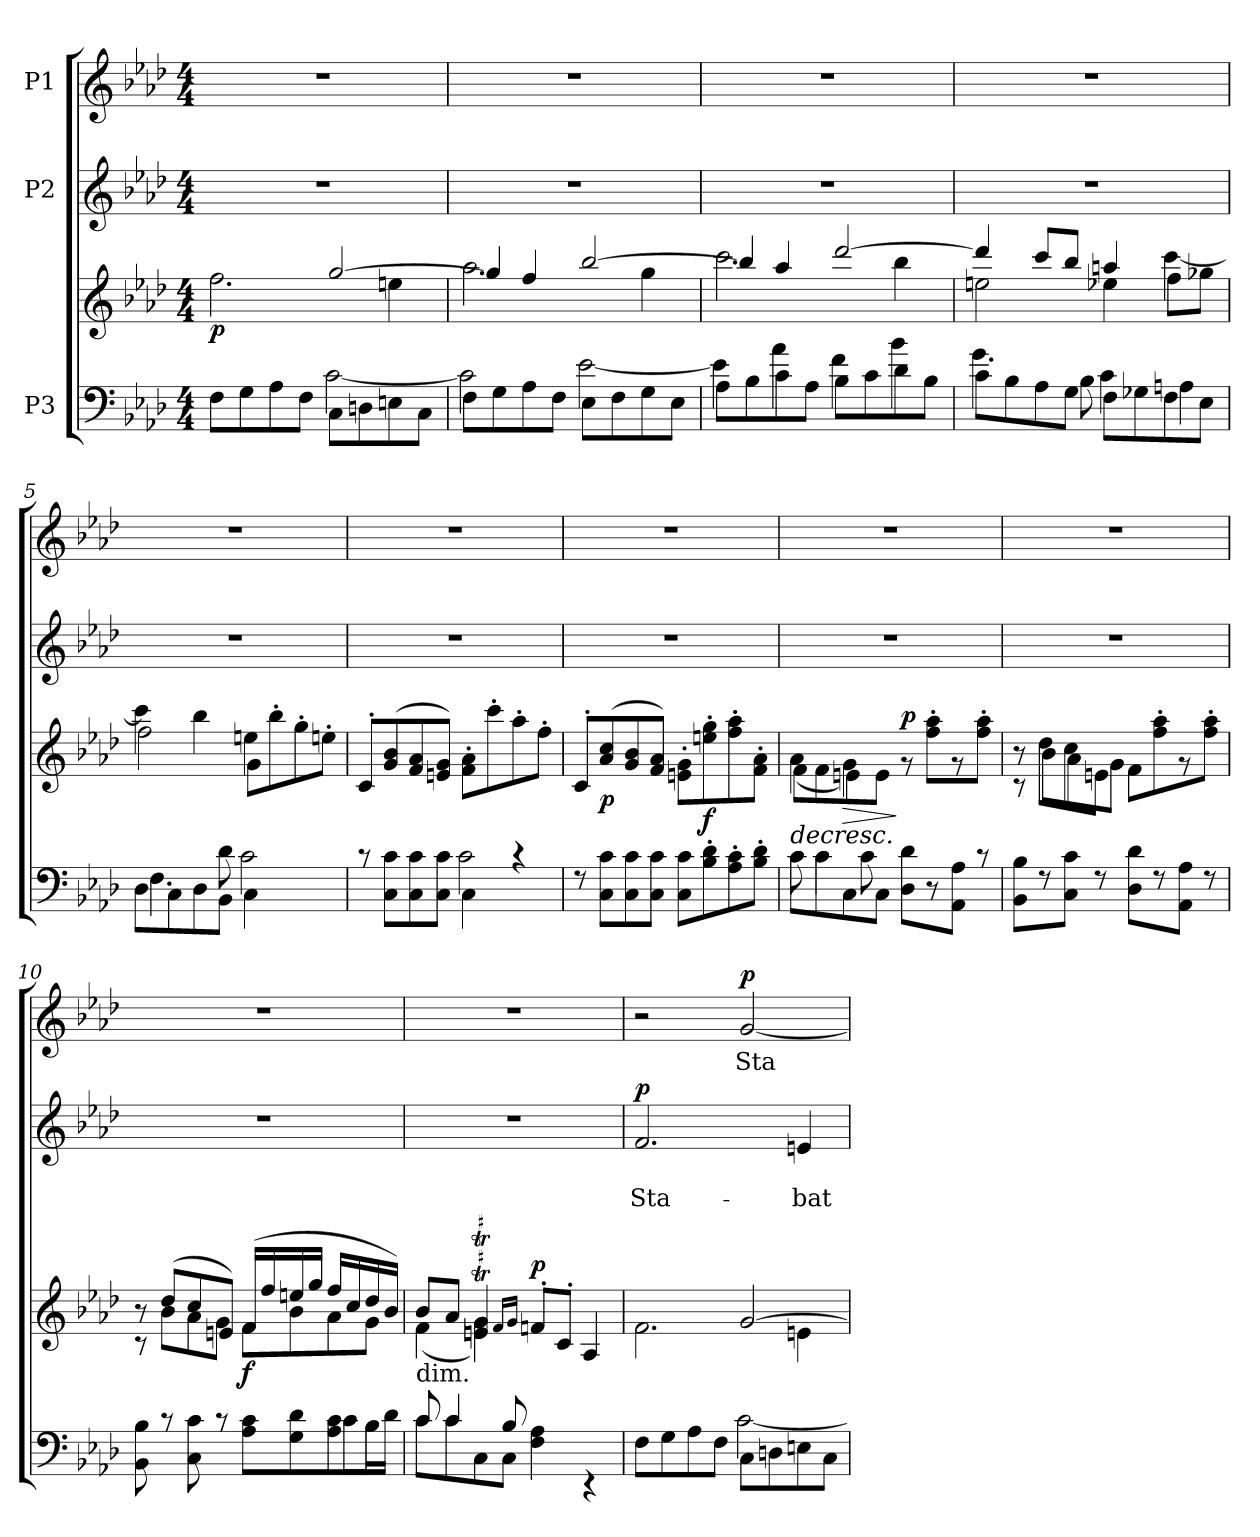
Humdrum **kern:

**kern	**kern	**dynam	**kern	**text	**text	**dynam	**kern	**text	**dynam
*part3	*part3	*part3	*part2	*part2	*part2	*part2	*part1	*part1	*part1
*staff4	*staff3	*staff3/4	*staff2	*staff2	*staff2	*staff2	*staff1	*staff1	*staff1
*I"P3	*	*	*I"P2	*	*	*	*I"P1	*	*
*clefF4	*clefG2	*	*clefG2	*	*	*	*clefG2	*	*
*k[b-e-a-d-]	*k[b-e-a-d-]	*	*k[b-e-a-d-]	*	*	*	*k[b-e-a-d-]	*	*
*A-:	*A-:	*	*A-:	*	*	*	*A-:	*	*
*M4/4	*M4/4	*	*M4/4	*	*	*	*M4/4	*	*
=1	=1	=1	=1	=1	=1	=1	=1	=1	=1
*^	*^	*	*	*	*	*	*	*	*
*	*	*	*^	*	*	*	*	*	*	*	*
!	!	!	!	!	!LO:DY:b	!	!	!	!	!	!	!
8F\L	2ryy	1ryy	2.ff\	2ryy	p	1r	.	.	.	1r	.	.
8G\	.	.	.	.	.	.	.	.	.	.	.	.
8A-\	.	.	.	.	.	.	.	.	.	.	.	.
8F\J	.	.	.	.	.	.	.	.	.	.	.	.
8C\L	[>2c\	.	.	[>2gg/	.	.	.	.	.	.	.	.
8Dn\	.	.	.	.	.	.	.	.	.	.	.	.
8En\	.	.	4een\	.	.	.	.	.	.	.	.	.
8C\J	.	.	.	.	.	.	.	.	.	.	.	.
=2	=2	=2	=2	=2	=2	=2	=2	=2	=2	=2	=2	=2
8F\L	2c\]	1ryy	2.aa-\	4gg/]	.	1r	.	.	.	1r	.	.
8G\	.	.	.	.	.	.	.	.	.	.	.	.
8A-\	.	.	.	4ff/	.	.	.	.	.	.	.	.
8F\J	.	.	.	.	.	.	.	.	.	.	.	.
8E-\L	[>2e-\	.	.	[>2bb-/	.	.	.	.	.	.	.	.
8F\	.	.	.	.	.	.	.	.	.	.	.	.
8G\	.	.	4gg\	.	.	.	.	.	.	.	.	.
8E-\J	.	.	.	.	.	.	.	.	.	.	.	.
=3	=3	=3	=3	=3	=3	=3	=3	=3	=3	=3	=3	=3
8A-\L	4e-\]	1ryy	2.ccc\	4bb-/]	.	1r	.	.	.	1r	.	.
8B-\	.	.	.	.	.	.	.	.	.	.	.	.
8c\	4a-\	.	.	4aa-/	.	.	.	.	.	.	.	.
8A-\J	.	.	.	.	.	.	.	.	.	.	.	.
8B-\L	4f\	.	.	[>2ddd-/	.	.	.	.	.	.	.	.
8c\	.	.	.	.	.	.	.	.	.	.	.	.
8d-\	4b-\	.	4bb-\	.	.	.	.	.	.	.	.	.
8B-\J	.	.	.	.	.	.	.	.	.	.	.	.
=4	=4	=4	=4	=4	=4	=4	=4	=4	=4	=4	=4	=4
8c\L	4.g\	1ryy	2een\	4ddd-/]	.	1r	.	.	.	1r	.	.
8B-\	.	.	.	.	.	.	.	.	.	.	.	.
8A-\	.	.	.	8ccc/L	.	.	.	.	.	.	.	.
8G\J	8B-\	.	.	8bb-/J	.	.	.	.	.	.	.	.
8F\L	4c\	.	4ee-X\	4aan/	.	.	.	.	.	.	.	.
8G-X\	.	.	.	.	.	.	.	.	.	.	.	.
8F\	4An\	.	[>4ccc\	8ff\L	.	.	.	.	.	.	.	.
8E-\J	.	.	.	8gg-X\J	.	.	.	.	.	.	.	.
=5	=5	=5	=5	=5	=5	=5	=5	=5	=5	=5	=5	=5
8D-\L	4.F\	1ryy	4ccc\]	2ff\	.	1r	.	.	.	1r	.	.
8C\	.	.	.	.	.	.	.	.	.	.	.	.
8D-\	.	.	4bb-\	.	.	.	.	.	.	.	.	.
8BB-\J	8d-\	.	.	.	.	.	.	.	.	.	.	.
4C\	2c\	.	4een\	8g\L	.	.	.	.	.	.	.	.
.	.	.	.	8bb-'>\	.	.	.	.	.	.	.	.
4ryy	.	.	4ryy	8gg'>\	.	.	.	.	.	.	.	.
.	.	.	.	8eeni'>\J	.	.	.	.	.	.	.	.
!!LO:LB:g=z
=6	=6	=6	=6	=6	=6	=6	=6	=6	=6	=6	=6	=6
8rc	2ryy	1ryy	1ryy	8c'>/L	.	1r	.	.	.	1r	.	.
8C\ 8c\L	.	.	.	(<8g/ 8b-/	.	.	.	.	.	.	.	.
8C\ 8c\	.	.	.	8f/ 8a-/	.	.	.	.	.	.	.	.
8C\ 8c\J	.	.	.	8en/ 8g/J)	.	.	.	.	.	.	.	.
4C\	2c\	.	.	8f\'> 8a-\'>L	.	.	.	.	.	.	.	.
.	.	.	.	8ccc'>\	.	.	.	.	.	.	.	.
4rc	.	.	.	8aa-'>\	.	.	.	.	.	.	.	.
.	.	.	.	8ff'>\J	.	.	.	.	.	.	.	.
=7	=7	=7	=7	=7	=7	=7	=7	=7	=7	=7	=7	=7
8r	1ryy	1ryy	1ryy	8c'>/L	.	1r	.	.	.	1r	.	.
!	!	!	!	!	!LO:DY:b	!	!	!	!	!	!	!
8C\ 8c\L	.	.	.	(<8a-/ 8cc/	p	.	.	.	.	.	.	.
8C\ 8c\	.	.	.	8g/ 8b-/	.	.	.	.	.	.	.	.
8C\ 8c\J	.	.	.	8f/ 8a-/J)	.	.	.	.	.	.	.	.
8C\ 8c\L	.	.	.	8en\'> 8g\'>L	.	.	.	.	.	.	.	.
!	!	!	!	!	!LO:DY:b	!	!	!	!	!	!	!
8B-\'> 8d-\'>	.	.	.	8een\'> 8gg\'>	f	.	.	.	.	.	.	.
8A-\'> 8c\'>	.	.	.	8ff\'> 8aa-\'>	.	.	.	.	.	.	.	.
8B-\'> 8d-\'>J	.	.	.	8f\'> 8a-\'>J	.	.	.	.	.	.	.	.
=8	=8	=8	=8	=8	=8	=8	=8	=8	=8	=8	=8	=8
!	!	!	!	!	!LO:HP:b	!	!	!	!	!	!	!
8c\L	8c\	1ryy	(>4a-\	8f\L	>	1r	.	.	.	1r	.	.
8c\	4c\	.	.	8f\	.	.	.	.	.	.	.	.
!	!	!	!	!	!LO:HP:b	!	!	!	!	!	!	!
8C\	.	.	4g\)	8en\	>	.	.	.	.	.	.	.
8C\J	8c\	.	.	8e\J	.	.	.	.	.	.	.	.
!	!	!	!	!	!LO:DY:n=1:a	!	!	!	!	!	!	!
8D-\ 8d-\L	2ryy	.	2ryy	8r	] ] p	.	.	.	.	.	.	.
8r	.	.	.	8ff\'> 8aa-\'>L	.	.	.	.	.	.	.	.
8AA-\ 8A-\J	.	.	.	8r	.	.	.	.	.	.	.	.
8rc	.	.	.	8ff\'> 8aa-\'>J	.	.	.	.	.	.	.	.
=9	=9	=9	=9	=9	=9	=9	=9	=9	=9	=9	=9	=9
8BB-\ 8B-\L	1ryy	1ryy	8rc	8r	.	1r	.	.	.	1r	.	.
8r	.	.	8dd-\L	8b-\L	.	.	.	.	.	.	.	.
8C\ 8c\J	.	.	8cc\	8a-\	.	.	.	.	.	.	.	.
8r	.	.	8en\J	8g\J	.	.	.	.	.	.	.	.
8D-\ 8d-\L	.	.	2ryy	8f\L	.	.	.	.	.	.	.	.
8r	.	.	.	8ff\'> 8aa-\'>	.	.	.	.	.	.	.	.
8AA-\ 8A-\J	.	.	.	8r	.	.	.	.	.	.	.	.
8r	.	.	.	8ff\'> 8aa-\'>J	.	.	.	.	.	.	.	.
=10	=10	=10	=10	=10	=10	=10	=10	=10	=10	=10	=10	=10
8BB-\ 8B-\	2.ryy	1ryy	8rc	8r	.	1r	.	.	.	1r	.	.
8rc	.	.	8b-\L	(>8dd-/L	.	.	.	.	.	.	.	.
8C\ 8c\	.	.	8a-\	8cc/	.	.	.	.	.	.	.	.
8rc	.	.	8g\J	8en/J)	.	.	.	.	.	.	.	.
!	!	!	!	!	!LO:DY:b	!	!	!	!	!	!	!
8A-\ 8c\L	.	.	8f\L	(>16f/LL	f	.	.	.	.	.	.	.
.	.	.	.	16ff/	.	.	.	.	.	.	.	.
8G\ 8d-\	.	.	8b-\	16een/	.	.	.	.	.	.	.	.
.	.	.	.	16gg/JJ	.	.	.	.	.	.	.	.
8A-\ 8c\	8c\L	.	8a-\	16ff/LL	.	.	.	.	.	.	.	.
.	.	.	.	16cc/	.	.	.	.	.	.	.	.
8B-\J	16B-\L	.	8g\J	16dd-/	.	.	.	.	.	.	.	.
.	16d-\JJ	.	.	16b-/JJ)	.	.	.	.	.	.	.	.
!!LO:LB:g=z
=11	=11	=11	=11	=11	=11	=11	=11	=11	=11	=11	=11	=11
!	!	!LO:TX:b:t=dim.	!	!	!	!	!	!	!	!	!	!
8c/	8c\L	1ryy	(<4f\	8b-/L	.	1r	.	.	.	1r	.	.
4c/	8c\	.	.	8a-/J	.	.	.	.	.	.	.	.
.	8C\	.	4en\ 4g\)	4en/T 4g/T	.	.	.	.	.	.	.	.
8B-/	8C\J	.	.	.	.	.	.	.	.	.	.	.
.	.	.	.	16qf/LL	.	.	.	.	.	.	.	.
.	.	.	.	16qg/JJ	.	.	.	.	.	.	.	.
!	!	!	!	!	!LO:DY:a	!	!	!	!	!	!	!
2ryy	4F\ 4A-\	.	2ryy	8f'>/L	p	.	.	.	.	.	.	.
.	.	.	.	8c'>/J	.	.	.	.	.	.	.	.
.	4rEE	.	.	4A-/	.	.	.	.	.	.	.	.
=12	=12	=12	=12	=12	=12	=12	=12	=12	=12	=12	=12	=12
!	!	!	!	!	!	!	!	!LO:LY:b	!LO:DY:a	!	!	!
8F\L	2ryy	1ryy	2.f\	2ryy	.	2.f/	.	Sta-	p	2r	.	.
8G\	.	.	.	.	.	.	.	.	.	.	.	.
8A-\	.	.	.	.	.	.	.	.	.	.	.	.
8F\J	.	.	.	.	.	.	.	.	.	.	.	.
!	!	!	!	!	!	!	!	!	!	!	!LO:LY:b	!LO:DY:a
8C\L	[>2c\	.	.	[>2g/	.	.	.	.	.	[<2g/	Sta-	p
8Dn\	.	.	.	.	.	.	.	.	.	.	.	.
!	!	!	!	!	!	!	!	!LO:LY:b	!	!	!	!
8En\	.	.	4en\	.	.	4en/	.	-bat	.	.	.	.
8C\J	.	.	.	.	.	.	.	.	.	.	.	.
*v	*v	*	*	*	*	*	*	*	*	*	*	*
*	*v	*v	*v	*	*	*	*	*	*	*	*
=	=	=	=	=	=	=	=	=	=
*-	*-	*-	*-	*-	*-	*-	*-	*-	*-
